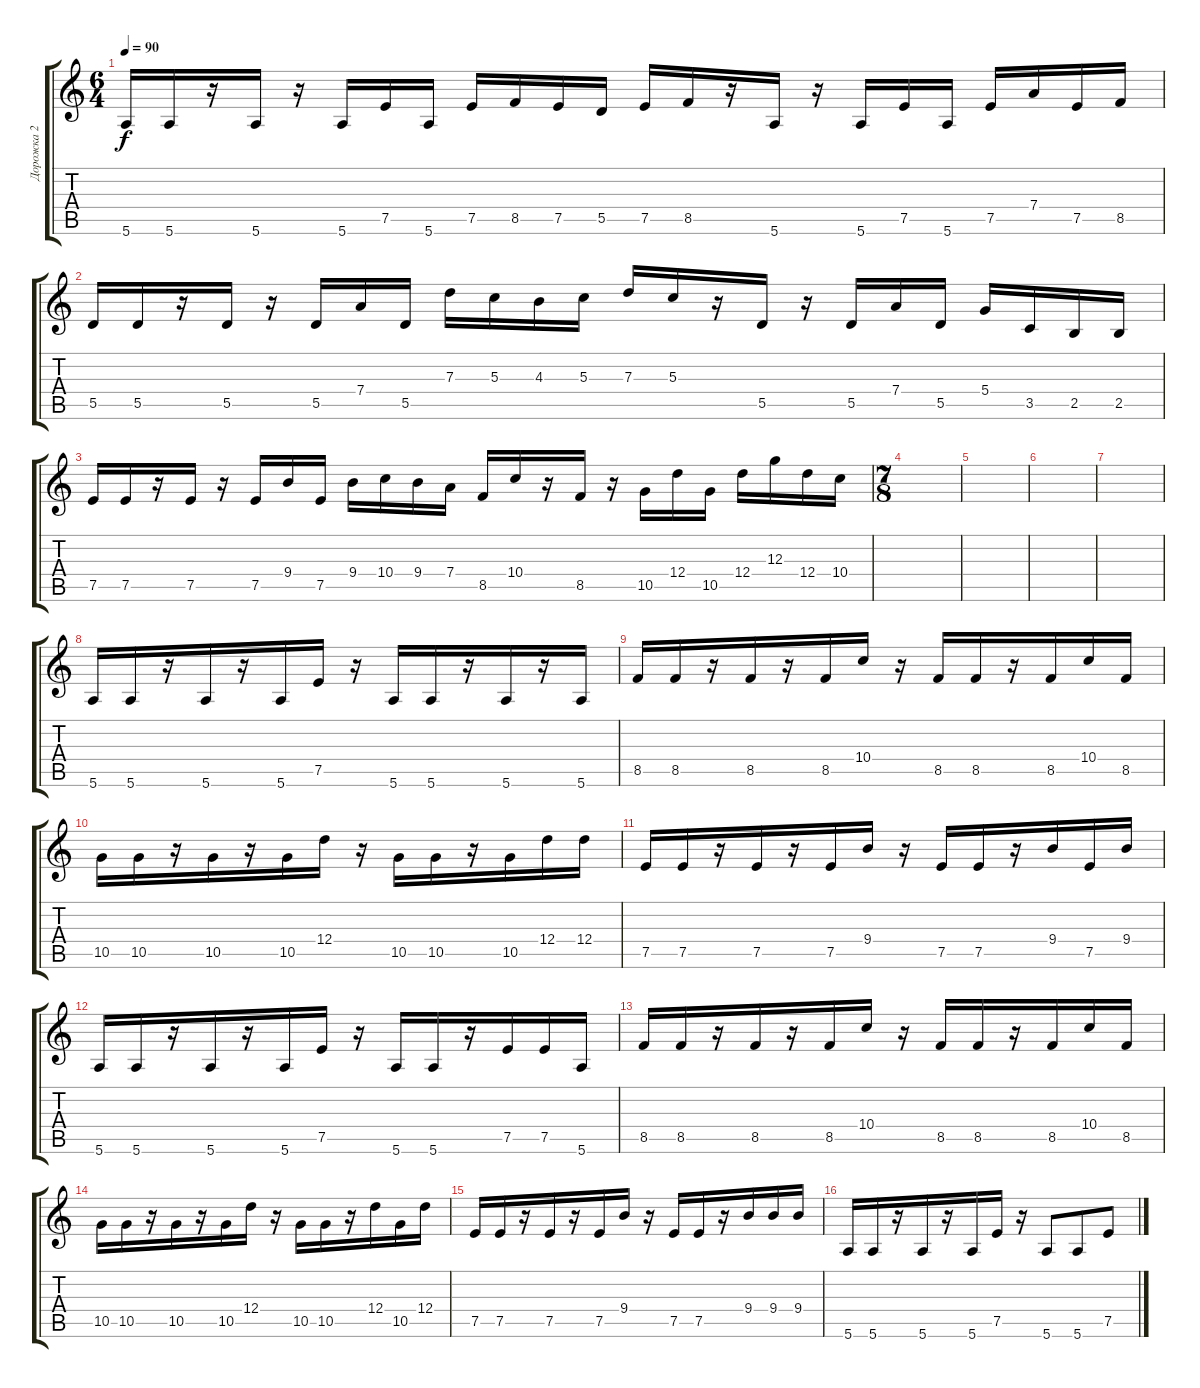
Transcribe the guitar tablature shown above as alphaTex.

\track ("Дорожка 2" "Дорожка 2") {instrument electricbasspick}
\staff {score tabs}
\tuning (E4 B3 G3 D3 A2 E2) {hide}
\ts (6 4)
\tempo 90
\clef g2
\ks c
5.6.16{dy f} 5.6.16 r.16 5.6.16 r.16 5.6.16 7.5.16 5.6.16 7.5.16 8.5.16 7.5.16 5.5.16 7.5.16 8.5.16 r.16 5.6.16 r.16 5.6.16 7.5.16 5.6.16 7.5.16 7.4.16 7.5.16 8.5.16 |
5.5.16 5.5.16 r.16 5.5.16 r.16 5.5.16 7.4.16 5.5.16 7.3.16 5.3.16 4.3.16 5.3.16 7.3.16 5.3.16 r.16 5.5.16 r.16 5.5.16 7.4.16 5.5.16 5.4.16 3.5.16 2.5.16 2.5.16 |
7.5.16 7.5.16 r.16 7.5.16 r.16 7.5.16 9.4.16 7.5.16 9.4.16 10.4.16 9.4.16 7.4.16 8.5.16 10.4.16 r.16 8.5.16 r.16 10.5.16 12.4.16 10.5.16 12.4.16 12.3.16 12.4.16 10.4.16 |
\ts (7 8)
|
|
|
|
5.6.16 5.6.16 r.16 5.6.16 r.16 5.6.16 7.5.16 r.16 5.6.16 5.6.16 r.16 5.6.16 r.16 5.6.16 |
8.5.16 8.5.16 r.16 8.5.16 r.16 8.5.16 10.4.16 r.16 8.5.16 8.5.16 r.16 8.5.16 10.4.16 8.5.16 |
10.5.16 10.5.16 r.16 10.5.16 r.16 10.5.16 12.4.16 r.16 10.5.16 10.5.16 r.16 10.5.16 12.4.16 12.4.16 |
7.5.16 7.5.16 r.16 7.5.16 r.16 7.5.16 9.4.16 r.16 7.5.16 7.5.16 r.16 9.4.16 7.5.16 9.4.16 |
5.6.16 5.6.16 r.16 5.6.16 r.16 5.6.16 7.5.16 r.16 5.6.16 5.6.16 r.16 7.5.16 7.5.16 5.6.16 |
8.5.16 8.5.16 r.16 8.5.16 r.16 8.5.16 10.4.16 r.16 8.5.16 8.5.16 r.16 8.5.16 10.4.16 8.5.16 |
10.5.16 10.5.16 r.16 10.5.16 r.16 10.5.16 12.4.16 r.16 10.5.16 10.5.16 r.16 12.4.16 10.5.16 12.4.16 |
7.5.16 7.5.16 r.16 7.5.16 r.16 7.5.16 9.4.16 r.16 7.5.16 7.5.16 r.16 9.4.16 9.4.16 9.4.16 |
5.6.16 5.6.16 r.16 5.6.16 r.16 5.6.16 7.5.16 r.16 5.6.8 5.6.8 7.5.8
